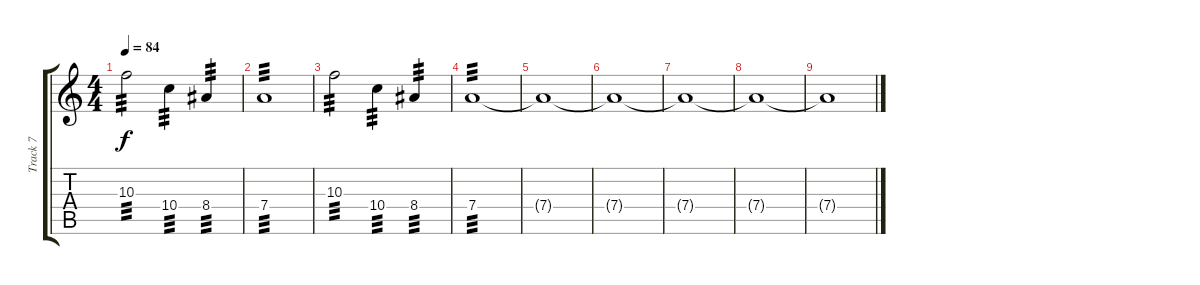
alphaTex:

\track ("Track 7" "Track 7") {instrument distortionguitar}
\staff {score tabs}
\tuning (E4 B3 G3 D3 A2 E2) {hide}
\ts (4 4)
\tempo 84
\clef g2
\ks c
10.3.2{tp 3 dy f} 10.4.4{tp 3} 8.4.4{tp 3} |
7.4.1{tp 3} |
10.3.2{tp 3} 10.4.4{tp 3} 8.4.4{tp 3} |
7.4.1{tp 3} |
7.4{t}.1 |
7.4{t}.1 |
7.4{t}.1 |
7.4{t}.1 |
7.4{t}.1
